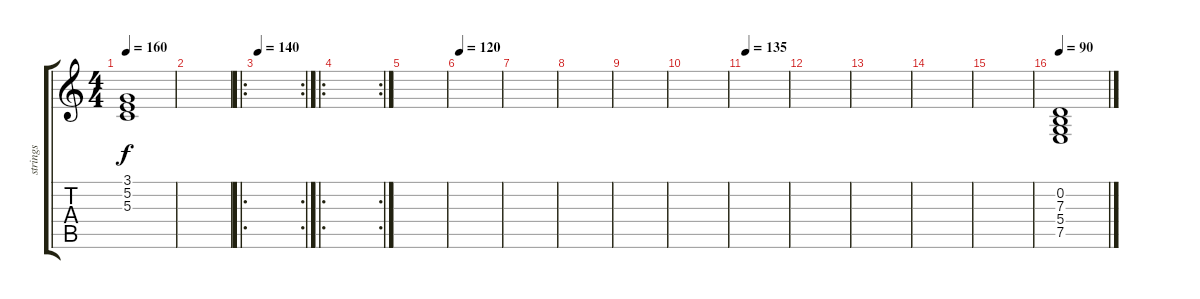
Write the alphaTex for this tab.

\track ("strings" "strings") {instrument stringensemble1}
\staff {score tabs}
\tuning (E4 B3 G3 D3 A2 E2) {hide}
\ts (4 4)
\tempo 160
\clef g2
\ks c
(3.1{t} 5.2{t} 5.3{t}).1{dy f} |
|
\ro
\rc 2
\tempo 140
|
\ro
\rc 2
|
|
\tempo 120
|
|
|
|
|
\tempo 135
|
|
|
|
|
\tempo 90
(0.2 7.3 5.4 7.5).1
